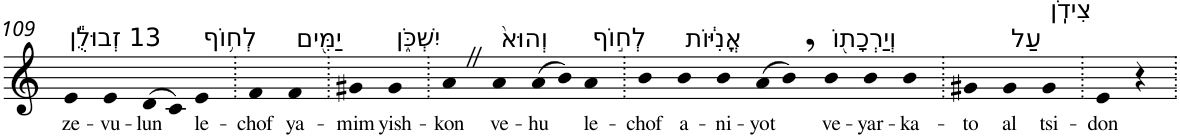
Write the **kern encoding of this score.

**kern	**text
*part1	*part1
*staff1	*staff1
*I"Piano	*
*I'Pno	*
!!LO:PB:g=z
*clefG2	*
*k[]	*
=109	=109
!LO:TX:a:t=13 זְבוּלֻ֕ן	!
!	!LO:LY:b
4e	ze-
!	!LO:LY:b
4e	-vu-
!	!LO:LY:b
(>8d	-lun
8c)	.
!LO:TX:a:t=לְח֥וֹף	!
!	!LO:LY:b
4e	le-
=110.	=110.
!	!LO:LY:b
4f	-chof
!LO:TX:a:t=יַמִּ֖ים	!
!	!LO:LY:b
4f	ya-
=111.	=111.
!	!LO:LY:b
4g#X	-mim
!LO:TX:a:t=יִשְׁכֹּ֑ן	!
!	!LO:LY:b
4g#	yish-
=112.	=112.
!	!LO:LY:b
4aZ	-kon
!LO:TX:a:t=וְהוּא֙	!
!	!LO:LY:b
4a	ve-
!	!LO:LY:b
(>8a	-hu
8b)	.
!LO:TX:a:t=לְח֣וֹף	!
!	!LO:LY:b
4a	le-
=113.	=113.
!	!LO:LY:b
4b	-chof
!LO:TX:a:t=אֳנִיּ֔וֹת	!
!	!LO:LY:b
4b	a-
!	!LO:LY:b
4b	-ni-
!	!LO:LY:b
(>8a	-yot
8b,)	.
!LO:TX:a:t=וְיַרְכָת֖וֹ	!
!	!LO:LY:b
4b	ve-
!	!LO:LY:b
4b	-yar-
!	!LO:LY:b
4b	-ka-
=114.	=114.
!	!LO:LY:b
4g#X	-to
!LO:TX:a:t=עַל	!
!	!LO:LY:b
4g#	al
!LO:TX:a:t=צִידֹֽן	!
!	!LO:LY:b
4g#	tsi-
=115.	=115.
!	!LO:LY:b
4e	-don
4r	.
=.	=.
*-	*-
